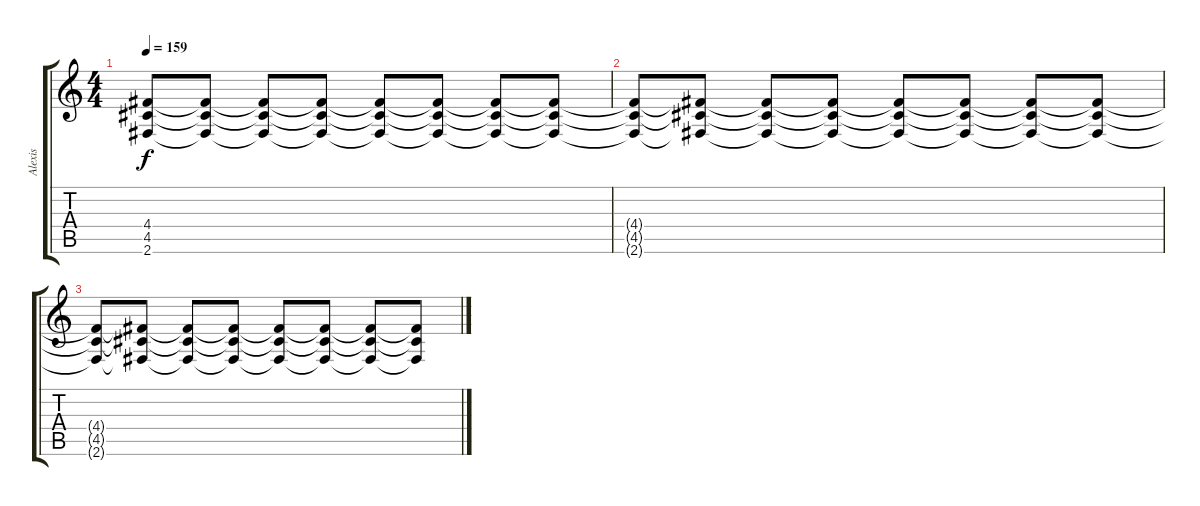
\track ("Alexis" "Alexis") {instrument overdrivenguitar}
\staff {score tabs}
\tuning (E4 B3 G3 D3 A2 E2) {hide}
\ts (4 4)
\tempo 159
\clef g2
\ks c
(4.4 4.5 2.6).8{dy f} (4.4{t} 4.5{t} 2.6{t}).8 (4.4{t} 4.5{t} 2.6{t}).8 (4.4{t} 4.5{t} 2.6{t}).8 (4.4{t} 4.5{t} 2.6{t}).8 (4.4{t} 4.5{t} 2.6{t}).8 (4.4{t} 4.5{t} 2.6{t}).8 (4.4{t} 4.5{t} 2.6{t}).8 |
(4.4{t} 4.5{t} 2.6{t}).8 (4.4{t} 4.5{t} 2.6{t}).8 (4.4{t} 4.5{t} 2.6{t}).8 (4.4{t} 4.5{t} 2.6{t}).8 (4.4{t} 4.5{t} 2.6{t}).8 (4.4{t} 4.5{t} 2.6{t}).8 (4.4{t} 4.5{t} 2.6{t}).8 (4.4{t} 4.5{t} 2.6{t}).8 |
(4.4{t} 4.5{t} 2.6{t}).8 (4.4{t} 4.5{t} 2.6{t}).8 (4.4{t} 4.5{t} 2.6{t}).8 (4.4{t} 4.5{t} 2.6{t}).8 (4.4{t} 4.5{t} 2.6{t}).8 (4.4{t} 4.5{t} 2.6{t}).8 (4.4{t} 4.5{t} 2.6{t}).8 (4.4{t} 4.5{t} 2.6{t}).8
